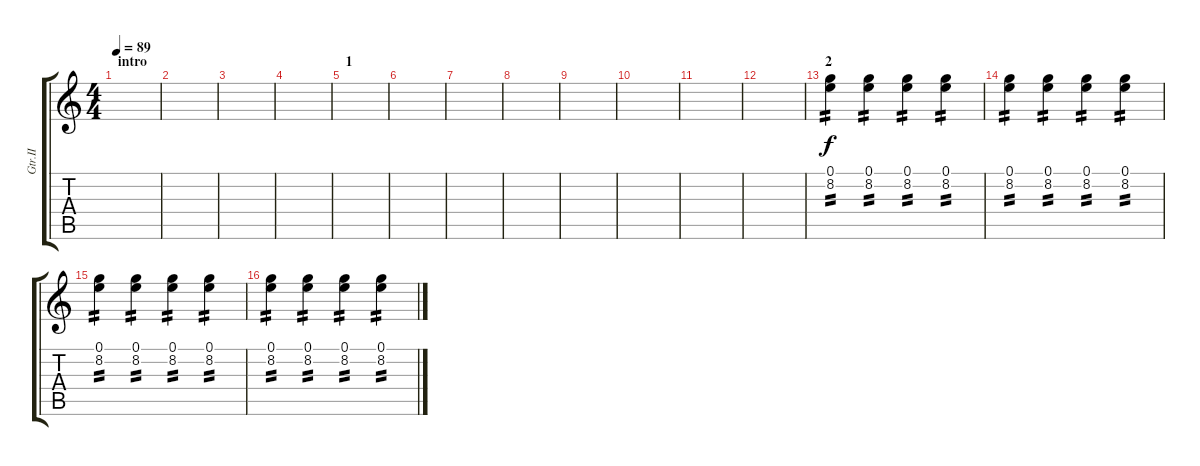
\track ("Gtr.II" "Gtr.II") {instrument distortionguitar}
\staff {score tabs}
\tuning (E4 B3 G3 D3 A2 E2) {hide}
\ts (4 4)
\section ("" "intro")
\tempo 89
\clef g2
\ks c
|
|
|
|
\section ("" "1")
|
|
|
|
|
|
|
|
\section ("" "2")
(0.1 8.2).4{tp 2} (0.1 8.2).4{tp 2} (0.1 8.2).4{tp 2} (0.1 8.2).4{tp 2} |
(0.1 8.2).4{tp 2} (0.1 8.2).4{tp 2} (0.1 8.2).4{tp 2} (0.1 8.2).4{tp 2} |
(0.1 8.2).4{tp 2} (0.1 8.2).4{tp 2} (0.1 8.2).4{tp 2} (0.1 8.2).4{tp 2} |
(0.1 8.2).4{tp 2} (0.1 8.2).4{tp 2} (0.1 8.2).4{tp 2} (0.1 8.2).4{tp 2}
